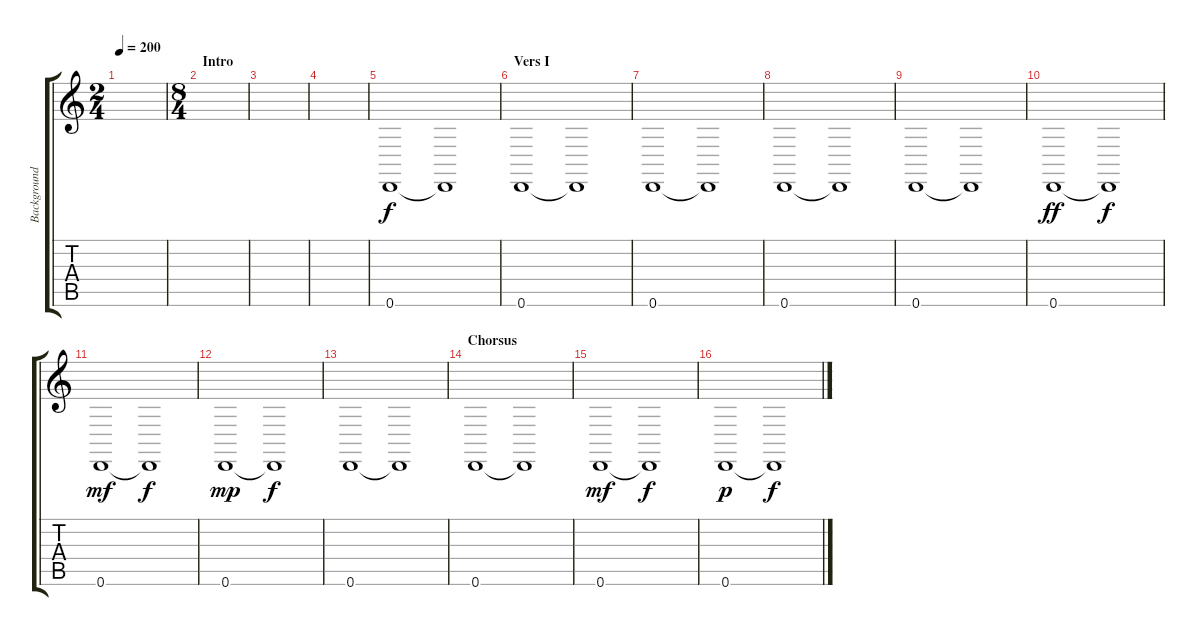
\track ("Background Voice" "Background") {instrument flute}
\staff {score tabs}
\tuning (E4 B3 G3 D3 A2 D2) {hide}
\ts (2 4)
\tempo 200
\clef g2
\ks c
|
\ts (8 4)
\section ("" "Intro")
|
|
|
0.6.1{volume 11 instrument timpani} 0.6{t}.1 |
\section ("" "Vers I")
0.6.1 0.6{t}.1 |
0.6.1 0.6{t}.1 |
0.6.1 0.6{t}.1 |
0.6.1 0.6{t}.1 |
0.6.1{dy ff} 0.6{t}.1{dy f} |
0.6.1{dy mf} 0.6{t}.1{dy f} |
0.6.1{dy mp} 0.6{t}.1{dy f} |
0.6.1 0.6{t}.1 |
\section ("" "Chorsus")
0.6.1 0.6{t}.1 |
0.6.1{dy mf} 0.6{t}.1{dy f} |
0.6.1{dy p} 0.6{t}.1{dy f}
